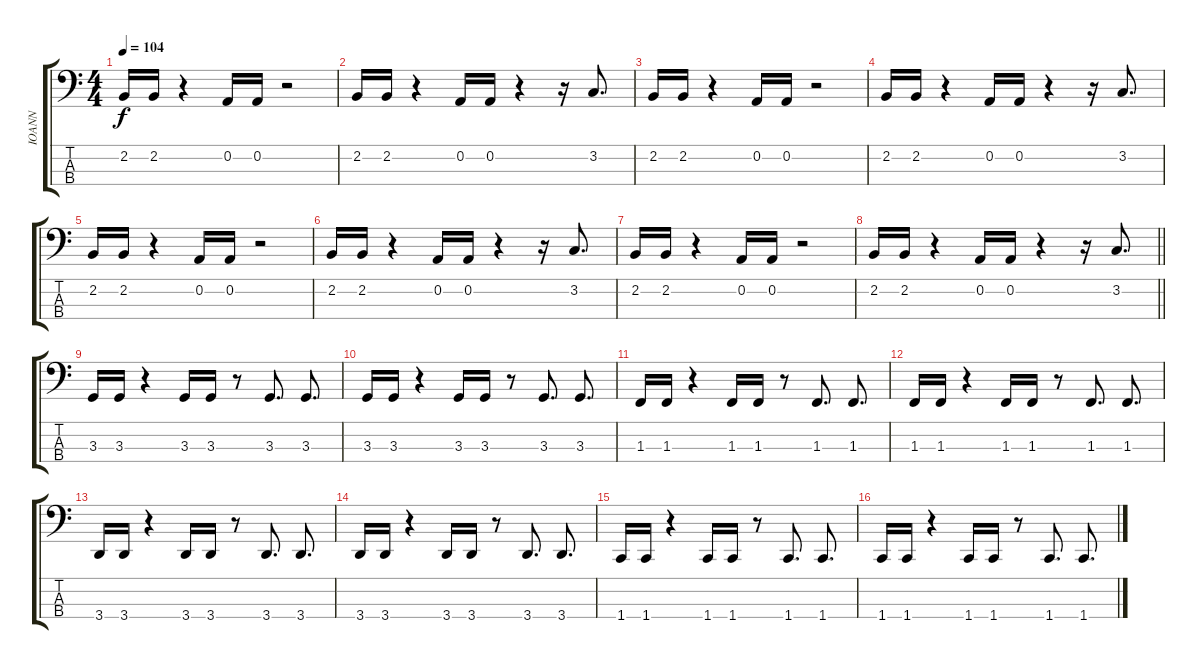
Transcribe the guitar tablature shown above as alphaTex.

\track ("IOANN" "IOANN") {instrument slapbass2}
\staff {score tabs}
\tuning (D2 A1 E1 B0) {hide}
\ts (4 4)
\tempo 104
\clef f4
\ks c
2.2.16{dy f} 2.2.16 r.4 0.2.16 0.2.16 r.2 |
2.2.16 2.2.16 r.4 0.2.16 0.2.16 r.4 r.16 3.2.8{d} |
2.2.16 2.2.16 r.4 0.2.16 0.2.16 r.2 |
2.2.16 2.2.16 r.4 0.2.16 0.2.16 r.4 r.16 3.2.8{d} |
2.2.16 2.2.16 r.4 0.2.16 0.2.16 r.2 |
2.2.16 2.2.16 r.4 0.2.16 0.2.16 r.4 r.16 3.2.8{d} |
2.2.16 2.2.16 r.4 0.2.16 0.2.16 r.2 |
\barLineRight lightlight
2.2.16 2.2.16 r.4 0.2.16 0.2.16 r.4 r.16 3.2.8{d} |
3.3.16 3.3.16 r.4 3.3.16 3.3.16 r.8 3.3.8{d} 3.3.8{d} |
3.3.16 3.3.16 r.4 3.3.16 3.3.16 r.8 3.3.8{d} 3.3.8{d} |
1.3.16 1.3.16 r.4 1.3.16 1.3.16 r.8 1.3.8{d} 1.3.8{d} |
1.3.16 1.3.16 r.4 1.3.16 1.3.16 r.8 1.3.8{d} 1.3.8{d} |
3.4.16 3.4.16 r.4 3.4.16 3.4.16 r.8 3.4.8{d} 3.4.8{d} |
3.4.16 3.4.16 r.4 3.4.16 3.4.16 r.8 3.4.8{d} 3.4.8{d} |
1.4.16 1.4.16 r.4 1.4.16 1.4.16 r.8 1.4.8{d} 1.4.8{d} |
1.4.16 1.4.16 r.4 1.4.16 1.4.16 r.8 1.4.8{d} 1.4.8{d}
